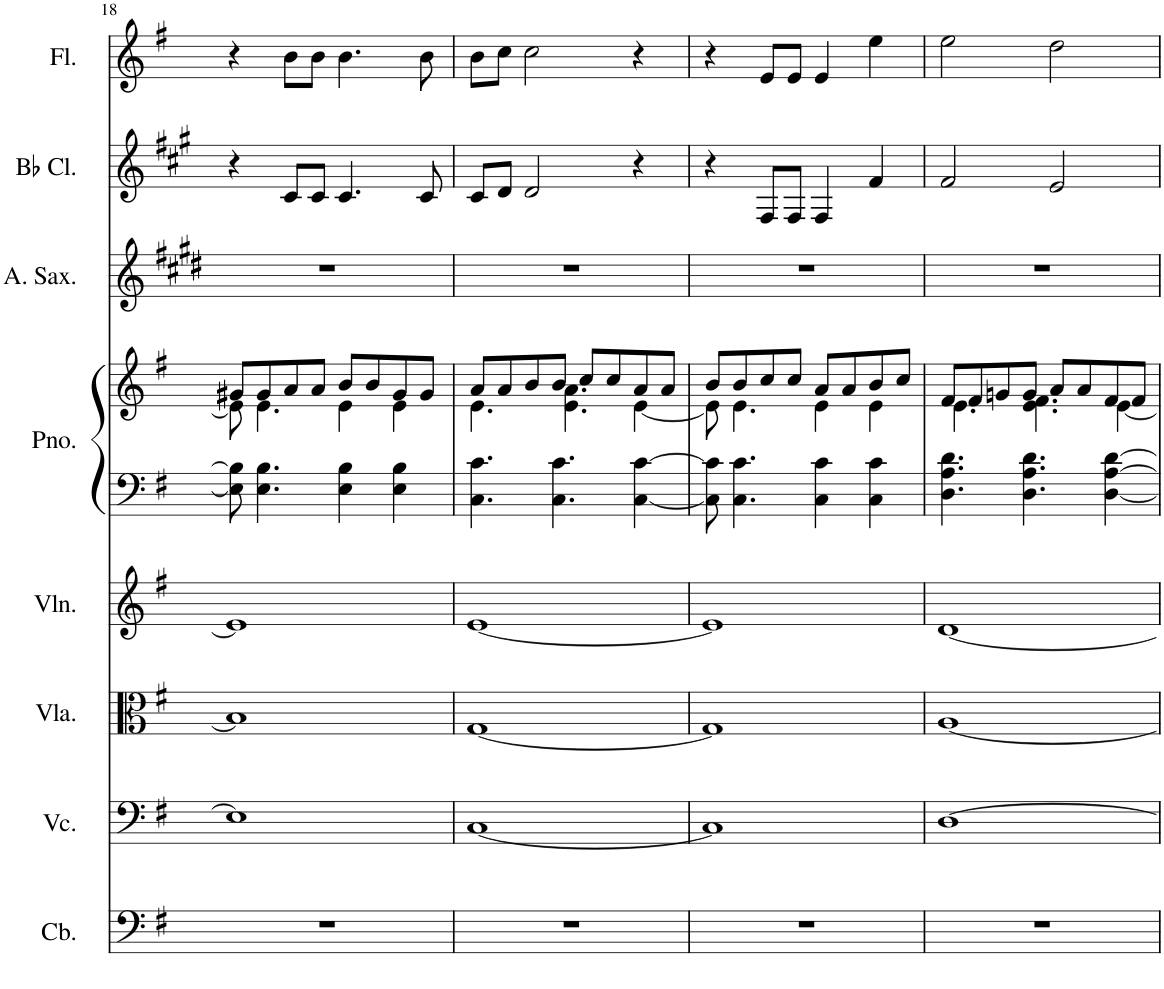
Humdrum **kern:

**kern	**kern	**kern	**kern	**kern	**kern	**kern	**kern	**kern
*part8	*part7	*part6	*part5	*part4	*part4	*part3	*part2	*part1
*staff9	*staff8	*staff7	*staff6	*staff5	*staff4	*staff3	*staff2	*staff1
*I"Contrabass	*I"Violoncello	*I"Viola	*I"Violin	*I"Piano	*	*I"Alto Saxophone	*I"Bb Clarinet	*I"Flute
*I'Cb.	*I'Vc.	*I'Vla.	*I'Vln.	*I'Pno.	*	*I'A. Sax.	*I'Bb Cl.	*I'Fl.
!!LO:PB:g=z
*clefF4	*clefF4	*clefC3	*clefG2	*clefF4	*clefG2	*clefG2	*clefG2	*clefG2
*Trd7c12	*	*	*	*	*	*Trd5c9	*Trd1c2	*
*k[f#]	*k[f#]	*k[f#]	*k[f#]	*k[f#]	*k[f#]	*k[f#c#g#d#]	*k[f#c#g#]	*k[f#]
*M4/4	*M4/4	*M4/4	*M4/4	*M4/4	*M4/4	*M4/4	*M4/4	*M4/4
=18	=18	=18	=18	=18	=18	=18	=18	=18
*	*	*	*	*	*^	*	*	*
1r	1E]	1B]	1e]	8E\] 8B\]	8g#X/L	8e\]	1r	4r	4r
.	.	.	.	4.E\ 4.B\	8g#/	4.e\	.	.	.
.	.	.	.	.	8a/	.	.	8c#/L	8b\L
.	.	.	.	.	8a/J	.	.	8c#/J	8b\J
.	.	.	.	4E\ 4B\	8b/L	4e\	.	4.c#/	4.b\
.	.	.	.	.	8b/	.	.	.	.
.	.	.	.	4E\ 4B\	8g#/	4e\	.	.	.
.	.	.	.	.	8g#/J	.	.	8c#/	8b\
=19	=19	=19	=19	=19	=19	=19	=19	=19	=19
1r	[1C	[1G	[1e	4.C\ 4.c\	8a/L	4.e\	1r	8c#/L	8b\L
.	.	.	.	.	8a/	.	.	8d/J	8cc\J
.	.	.	.	.	8b/	.	.	2d/	2cc\
.	.	.	.	4.C\ 4.c\	8b/J	4.e\ 4.a\	.	.	.
.	.	.	.	.	8cc/L	.	.	.	.
.	.	.	.	.	8cc/	.	.	.	.
.	.	.	.	[4C\ [4c\	8a/	[4e\	.	4r	4r
.	.	.	.	.	8a/J	.	.	.	.
=20	=20	=20	=20	=20	=20	=20	=20	=20	=20
1r	1C]	1G]	1e]	8C\] 8c\]	8b/L	8e\]	1r	4r	4r
.	.	.	.	4.C\ 4.c\	8b/	4.e\	.	.	.
.	.	.	.	.	8cc/	.	.	8F#/L	8e/L
.	.	.	.	.	8cc/J	.	.	8F#/J	8e/J
.	.	.	.	4C\ 4c\	8a/L	4e\	.	4F#/	4e/
.	.	.	.	.	8a/	.	.	.	.
.	.	.	.	4C\ 4c\	8b/	4e\	.	4f#/	4ee\
.	.	.	.	.	8cc/J	.	.	.	.
=21	=21	=21	=21	=21	=21	=21	=21	=21	=21
1r	[1D	[1A	[1d	4.D\ 4.A\ 4.d\	8f#/L	4.e\	1r	2f#/	2ee\
.	.	.	.	.	8f#/	.	.	.	.
.	.	.	.	.	8gn/	.	.	.	.
.	.	.	.	4.D\ 4.A\ 4.d\	8g/J	4.e\ 4.f#\	.	.	.
.	.	.	.	.	8a/L	.	.	2e/	2dd\
.	.	.	.	.	8a/	.	.	.	.
.	.	.	.	[4D\ [4A\ [4d\	8f#/	[4e\	.	.	.
.	.	.	.	.	8f#/J	.	.	.	.
*	*	*	*	*	*v	*v	*	*	*
=	=	=	=	=	=	=	=	=
*-	*-	*-	*-	*-	*-	*-	*-	*-
